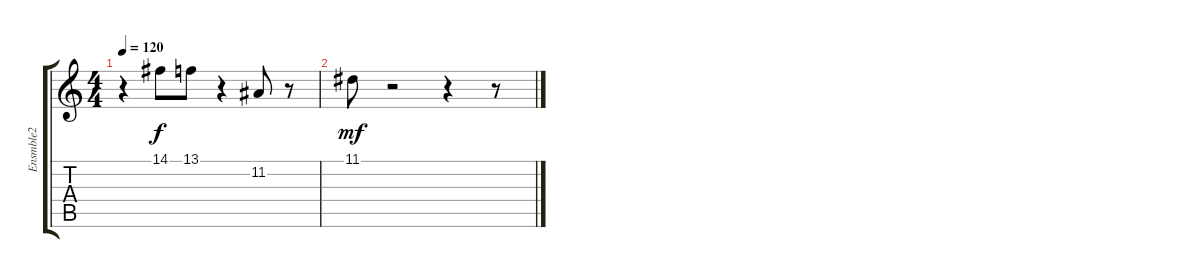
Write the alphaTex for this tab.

\track ("Ensmble2" "Ensmble2") {instrument stringensemble2}
\staff {score tabs}
\tuning (E4 B3 G3 D3 A2 E2) {hide}
\ts (4 4)
\tempo 120
\clef g2
\ks c
r.4{dy f} 14.1.8 13.1.8 r.4 11.2.8 r.8 |
11.1.8{dy mf} r.2 r.4 r.8
